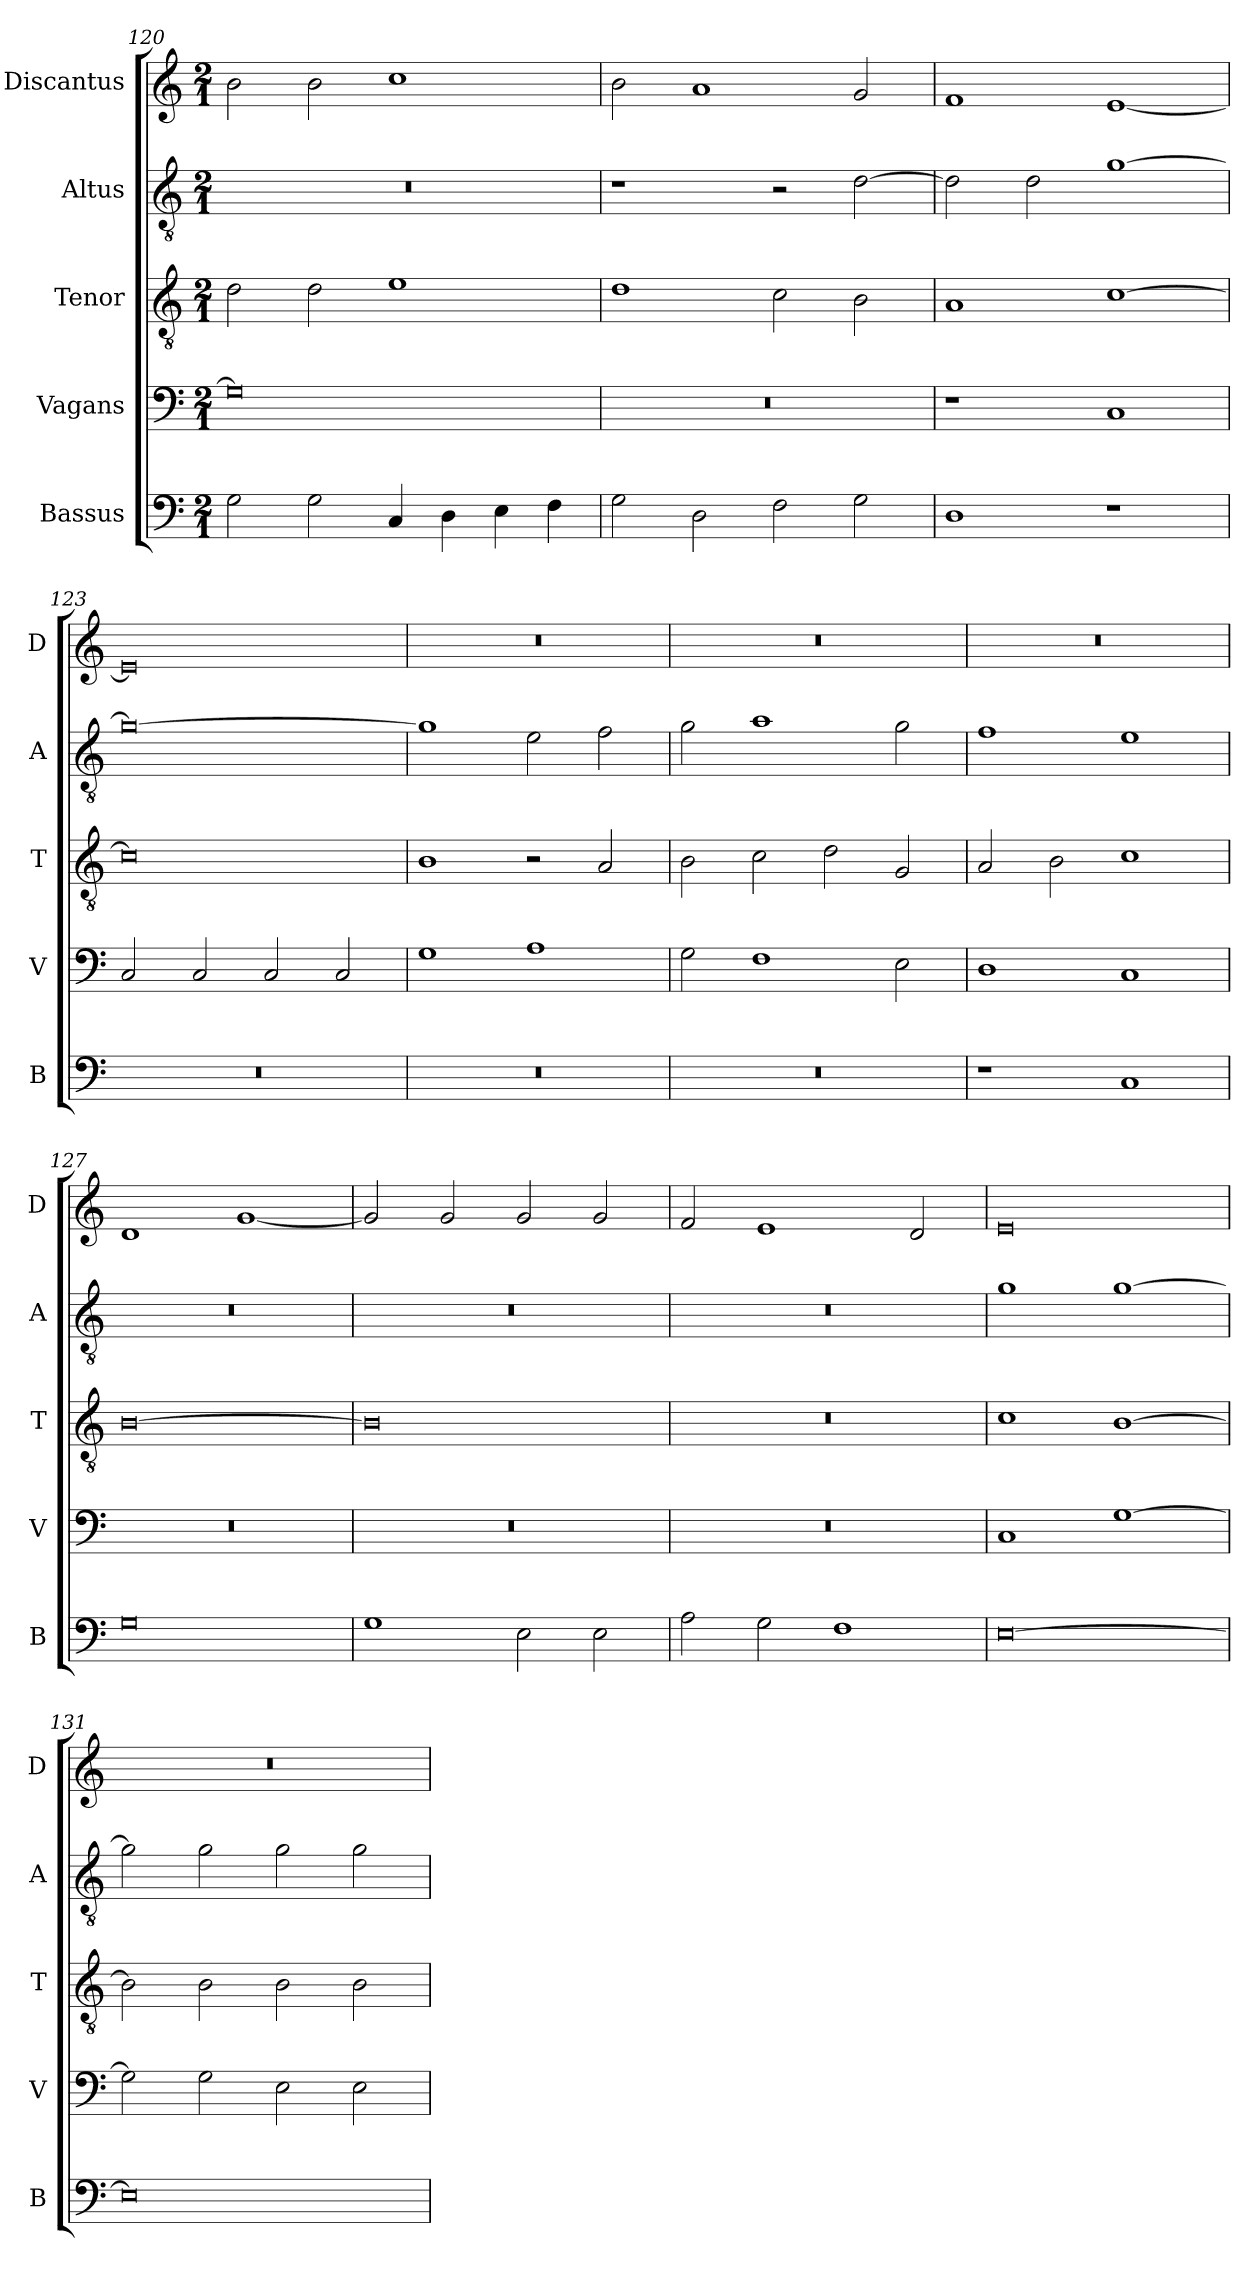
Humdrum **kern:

**kern	**kern	**kern	**kern	**kern
*part5	*part4	*part3	*part2	*part1
*staff5	*staff4	*staff3	*staff2	*staff1
*I"Bassus	*I"Vagans	*I"Tenor	*I"Altus	*I"Discantus
*I'B	*I'V	*I'T	*I'A	*I'D
*clefF4	*clefF4	*clefGv2	*clefGv2	*clefG2
*k[]	*k[]	*k[]	*k[]	*k[]
*M2/1	*M2/1	*M2/1	*M2/1	*M2/1
=120	=120	=120	=120	=120
2G	0G]	2d	0r	2b
2G	.	2d	.	2b
4C	.	1e	.	1cc
4D	.	.	.	.
4E	.	.	.	.
4F	.	.	.	.
=121	=121	=121	=121	=121
2G	0r	1d	1r	2b
2D	.	.	.	1a
2F	.	2c	2r	.
2G	.	2B	[2d	2g
=122	=122	=122	=122	=122
1D	1r	1A	2d]	1f
.	.	.	2d	.
1r	1C	[1c	[1g	[1e
=123	=123	=123	=123	=123
0r	2C	0c]	0g_	0e]
.	2C	.	.	.
.	2C	.	.	.
.	2C	.	.	.
=124	=124	=124	=124	=124
0r	1G	1B	1g]	0r
.	1A	2r	2e	.
.	.	2A	2f	.
=125	=125	=125	=125	=125
0r	2G	2B	2g	0r
.	1F	2c	1a	.
.	.	2d	.	.
.	2E	2G	2g	.
=126	=126	=126	=126	=126
1r	1D	2A	1f	0r
.	.	2B	.	.
1C	1C	1c	1e	.
=127	=127	=127	=127	=127
0G	0r	[0B	0r	1d
.	.	.	.	[1g
=128	=128	=128	=128	=128
1G	0r	0B]	0r	2g]
.	.	.	.	2g
2E	.	.	.	2g
2E	.	.	.	2g
=129	=129	=129	=129	=129
2A	0r	0r	0r	2f
2G	.	.	.	1e
1F	.	.	.	.
.	.	.	.	2d
=130	=130	=130	=130	=130
[0E	1C	1c	1g	0e
.	[1G	[1B	[1g	.
=131	=131	=131	=131	=131
0E]	2G]	2B]	2g]	0r
.	2G	2B	2g	.
.	2E	2B	2g	.
.	2E	2B	2g	.
=	=	=	=	=
*-	*-	*-	*-	*-
